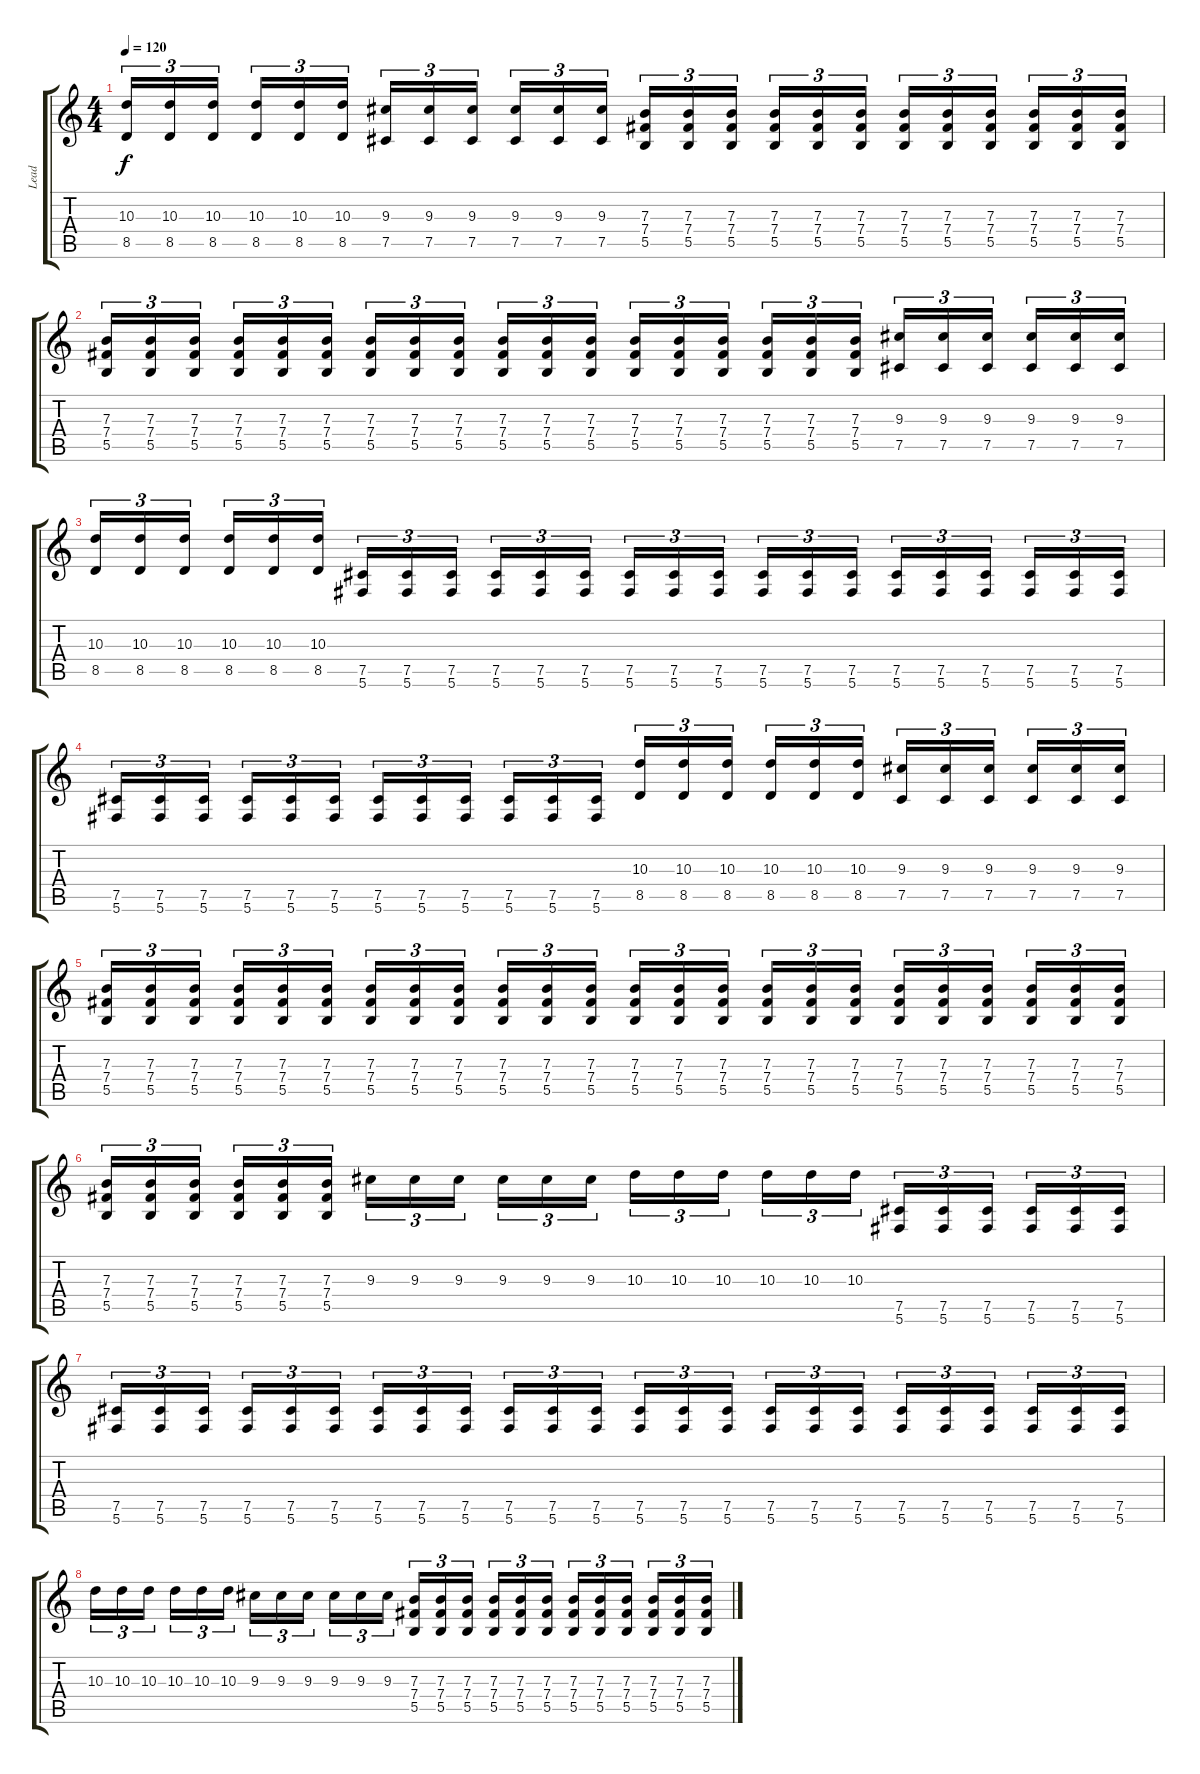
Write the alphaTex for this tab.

\track ("Lead" "Lead") {instrument distortionguitar}
\staff {score tabs}
\tuning (Db4 Ab3 E3 B2 Gb2 Db2) {hide}
\ts (4 4)
\tempo 120
\clef g2
\ks c
(10.3 8.5).16{tu (3 2) dy f} (10.3 8.5).16{tu (3 2)} (10.3 8.5).16{tu (3 2) beam splitsecondary} (10.3 8.5).16{tu (3 2)} (10.3 8.5).16{tu (3 2)} (10.3 8.5).16{tu (3 2)} (9.3 7.5).16{tu (3 2)} (9.3 7.5).16{tu (3 2)} (9.3 7.5).16{tu (3 2) beam splitsecondary} (9.3 7.5).16{tu (3 2)} (9.3 7.5).16{tu (3 2)} (9.3 7.5).16{tu (3 2)} (7.3 7.4 5.5).16{tu (3 2)} (7.3 7.4 5.5).16{tu (3 2)} (7.3 7.4 5.5).16{tu (3 2) beam splitsecondary} (7.3 7.4 5.5).16{tu (3 2)} (7.3 7.4 5.5).16{tu (3 2)} (7.3 7.4 5.5).16{tu (3 2)} (7.3 7.4 5.5).16{tu (3 2)} (7.3 7.4 5.5).16{tu (3 2)} (7.3 7.4 5.5).16{tu (3 2) beam splitsecondary} (7.3 7.4 5.5).16{tu (3 2)} (7.3 7.4 5.5).16{tu (3 2)} (7.3 7.4 5.5).16{tu (3 2)} |
(7.3 7.4 5.5).16{tu (3 2)} (7.3 7.4 5.5).16{tu (3 2)} (7.3 7.4 5.5).16{tu (3 2) beam splitsecondary} (7.3 7.4 5.5).16{tu (3 2)} (7.3 7.4 5.5).16{tu (3 2)} (7.3 7.4 5.5).16{tu (3 2)} (7.3 7.4 5.5).16{tu (3 2)} (7.3 7.4 5.5).16{tu (3 2)} (7.3 7.4 5.5).16{tu (3 2) beam splitsecondary} (7.3 7.4 5.5).16{tu (3 2)} (7.3 7.4 5.5).16{tu (3 2)} (7.3 7.4 5.5).16{tu (3 2)} (7.3 7.4 5.5).16{tu (3 2)} (7.3 7.4 5.5).16{tu (3 2)} (7.3 7.4 5.5).16{tu (3 2) beam splitsecondary} (7.3 7.4 5.5).16{tu (3 2)} (7.3 7.4 5.5).16{tu (3 2)} (7.3 7.4 5.5).16{tu (3 2)} (9.3 7.5).16{tu (3 2)} (9.3 7.5).16{tu (3 2)} (9.3 7.5).16{tu (3 2) beam splitsecondary} (9.3 7.5).16{tu (3 2)} (9.3 7.5).16{tu (3 2)} (9.3 7.5).16{tu (3 2)} |
(10.3 8.5).16{tu (3 2)} (10.3 8.5).16{tu (3 2)} (10.3 8.5).16{tu (3 2) beam splitsecondary} (10.3 8.5).16{tu (3 2)} (10.3 8.5).16{tu (3 2)} (10.3 8.5).16{tu (3 2)} (7.5 5.6).16{tu (3 2)} (7.5 5.6).16{tu (3 2)} (7.5 5.6).16{tu (3 2) beam splitsecondary} (7.5 5.6).16{tu (3 2)} (7.5 5.6).16{tu (3 2)} (7.5 5.6).16{tu (3 2)} (7.5 5.6).16{tu (3 2)} (7.5 5.6).16{tu (3 2)} (7.5 5.6).16{tu (3 2) beam splitsecondary} (7.5 5.6).16{tu (3 2)} (7.5 5.6).16{tu (3 2)} (7.5 5.6).16{tu (3 2)} (7.5 5.6).16{tu (3 2)} (7.5 5.6).16{tu (3 2)} (7.5 5.6).16{tu (3 2) beam splitsecondary} (7.5 5.6).16{tu (3 2)} (7.5 5.6).16{tu (3 2)} (7.5 5.6).16{tu (3 2)} |
(7.5 5.6).16{tu (3 2)} (7.5 5.6).16{tu (3 2)} (7.5 5.6).16{tu (3 2) beam splitsecondary} (7.5 5.6).16{tu (3 2)} (7.5 5.6).16{tu (3 2)} (7.5 5.6).16{tu (3 2)} (7.5 5.6).16{tu (3 2)} (7.5 5.6).16{tu (3 2)} (7.5 5.6).16{tu (3 2) beam splitsecondary} (7.5 5.6).16{tu (3 2)} (7.5 5.6).16{tu (3 2)} (7.5 5.6).16{tu (3 2)} (10.3 8.5).16{tu (3 2)} (10.3 8.5).16{tu (3 2)} (10.3 8.5).16{tu (3 2) beam splitsecondary} (10.3 8.5).16{tu (3 2)} (10.3 8.5).16{tu (3 2)} (10.3 8.5).16{tu (3 2)} (9.3 7.5).16{tu (3 2)} (9.3 7.5).16{tu (3 2)} (9.3 7.5).16{tu (3 2) beam splitsecondary} (9.3 7.5).16{tu (3 2)} (9.3 7.5).16{tu (3 2)} (9.3 7.5).16{tu (3 2)} |
(7.3 7.4 5.5).16{tu (3 2)} (7.3 7.4 5.5).16{tu (3 2)} (7.3 7.4 5.5).16{tu (3 2) beam splitsecondary} (7.3 7.4 5.5).16{tu (3 2)} (7.3 7.4 5.5).16{tu (3 2)} (7.3 7.4 5.5).16{tu (3 2)} (7.3 7.4 5.5).16{tu (3 2)} (7.3 7.4 5.5).16{tu (3 2)} (7.3 7.4 5.5).16{tu (3 2) beam splitsecondary} (7.3 7.4 5.5).16{tu (3 2)} (7.3 7.4 5.5).16{tu (3 2)} (7.3 7.4 5.5).16{tu (3 2)} (7.3 7.4 5.5).16{tu (3 2)} (7.3 7.4 5.5).16{tu (3 2)} (7.3 7.4 5.5).16{tu (3 2) beam splitsecondary} (7.3 7.4 5.5).16{tu (3 2)} (7.3 7.4 5.5).16{tu (3 2)} (7.3 7.4 5.5).16{tu (3 2)} (7.3 7.4 5.5).16{tu (3 2)} (7.3 7.4 5.5).16{tu (3 2)} (7.3 7.4 5.5).16{tu (3 2) beam splitsecondary} (7.3 7.4 5.5).16{tu (3 2)} (7.3 7.4 5.5).16{tu (3 2)} (7.3 7.4 5.5).16{tu (3 2)} |
(7.3 7.4 5.5).16{tu (3 2)} (7.3 7.4 5.5).16{tu (3 2)} (7.3 7.4 5.5).16{tu (3 2) beam splitsecondary} (7.3 7.4 5.5).16{tu (3 2)} (7.3 7.4 5.5).16{tu (3 2)} (7.3 7.4 5.5).16{tu (3 2)} 9.3.16{tu (3 2)} 9.3.16{tu (3 2)} 9.3.16{tu (3 2) beam splitsecondary} 9.3.16{tu (3 2)} 9.3.16{tu (3 2)} 9.3.16{tu (3 2)} 10.3.16{tu (3 2)} 10.3.16{tu (3 2)} 10.3.16{tu (3 2) beam splitsecondary} 10.3.16{tu (3 2)} 10.3.16{tu (3 2)} 10.3.16{tu (3 2)} (7.5 5.6).16{tu (3 2)} (7.5 5.6).16{tu (3 2)} (7.5 5.6).16{tu (3 2) beam splitsecondary} (7.5 5.6).16{tu (3 2)} (7.5 5.6).16{tu (3 2)} (7.5 5.6).16{tu (3 2)} |
(7.5 5.6).16{tu (3 2)} (7.5 5.6).16{tu (3 2)} (7.5 5.6).16{tu (3 2) beam splitsecondary} (7.5 5.6).16{tu (3 2)} (7.5 5.6).16{tu (3 2)} (7.5 5.6).16{tu (3 2)} (7.5 5.6).16{tu (3 2)} (7.5 5.6).16{tu (3 2)} (7.5 5.6).16{tu (3 2) beam splitsecondary} (7.5 5.6).16{tu (3 2)} (7.5 5.6).16{tu (3 2)} (7.5 5.6).16{tu (3 2)} (7.5 5.6).16{tu (3 2)} (7.5 5.6).16{tu (3 2)} (7.5 5.6).16{tu (3 2) beam splitsecondary} (7.5 5.6).16{tu (3 2)} (7.5 5.6).16{tu (3 2)} (7.5 5.6).16{tu (3 2)} (7.5 5.6).16{tu (3 2)} (7.5 5.6).16{tu (3 2)} (7.5 5.6).16{tu (3 2) beam splitsecondary} (7.5 5.6).16{tu (3 2)} (7.5 5.6).16{tu (3 2)} (7.5 5.6).16{tu (3 2)} |
10.3.16{tu (3 2)} 10.3.16{tu (3 2)} 10.3.16{tu (3 2) beam splitsecondary} 10.3.16{tu (3 2)} 10.3.16{tu (3 2)} 10.3.16{tu (3 2)} 9.3.16{tu (3 2)} 9.3.16{tu (3 2)} 9.3.16{tu (3 2) beam splitsecondary} 9.3.16{tu (3 2)} 9.3.16{tu (3 2)} 9.3.16{tu (3 2)} (7.3 7.4 5.5).16{tu (3 2)} (7.3 7.4 5.5).16{tu (3 2)} (7.3 7.4 5.5).16{tu (3 2) beam splitsecondary} (7.3 7.4 5.5).16{tu (3 2)} (7.3 7.4 5.5).16{tu (3 2)} (7.3 7.4 5.5).16{tu (3 2)} (7.3 7.4 5.5).16{tu (3 2)} (7.3 7.4 5.5).16{tu (3 2)} (7.3 7.4 5.5).16{tu (3 2) beam splitsecondary} (7.3 7.4 5.5).16{tu (3 2)} (7.3 7.4 5.5).16{tu (3 2)} (7.3 7.4 5.5).16{tu (3 2)}
